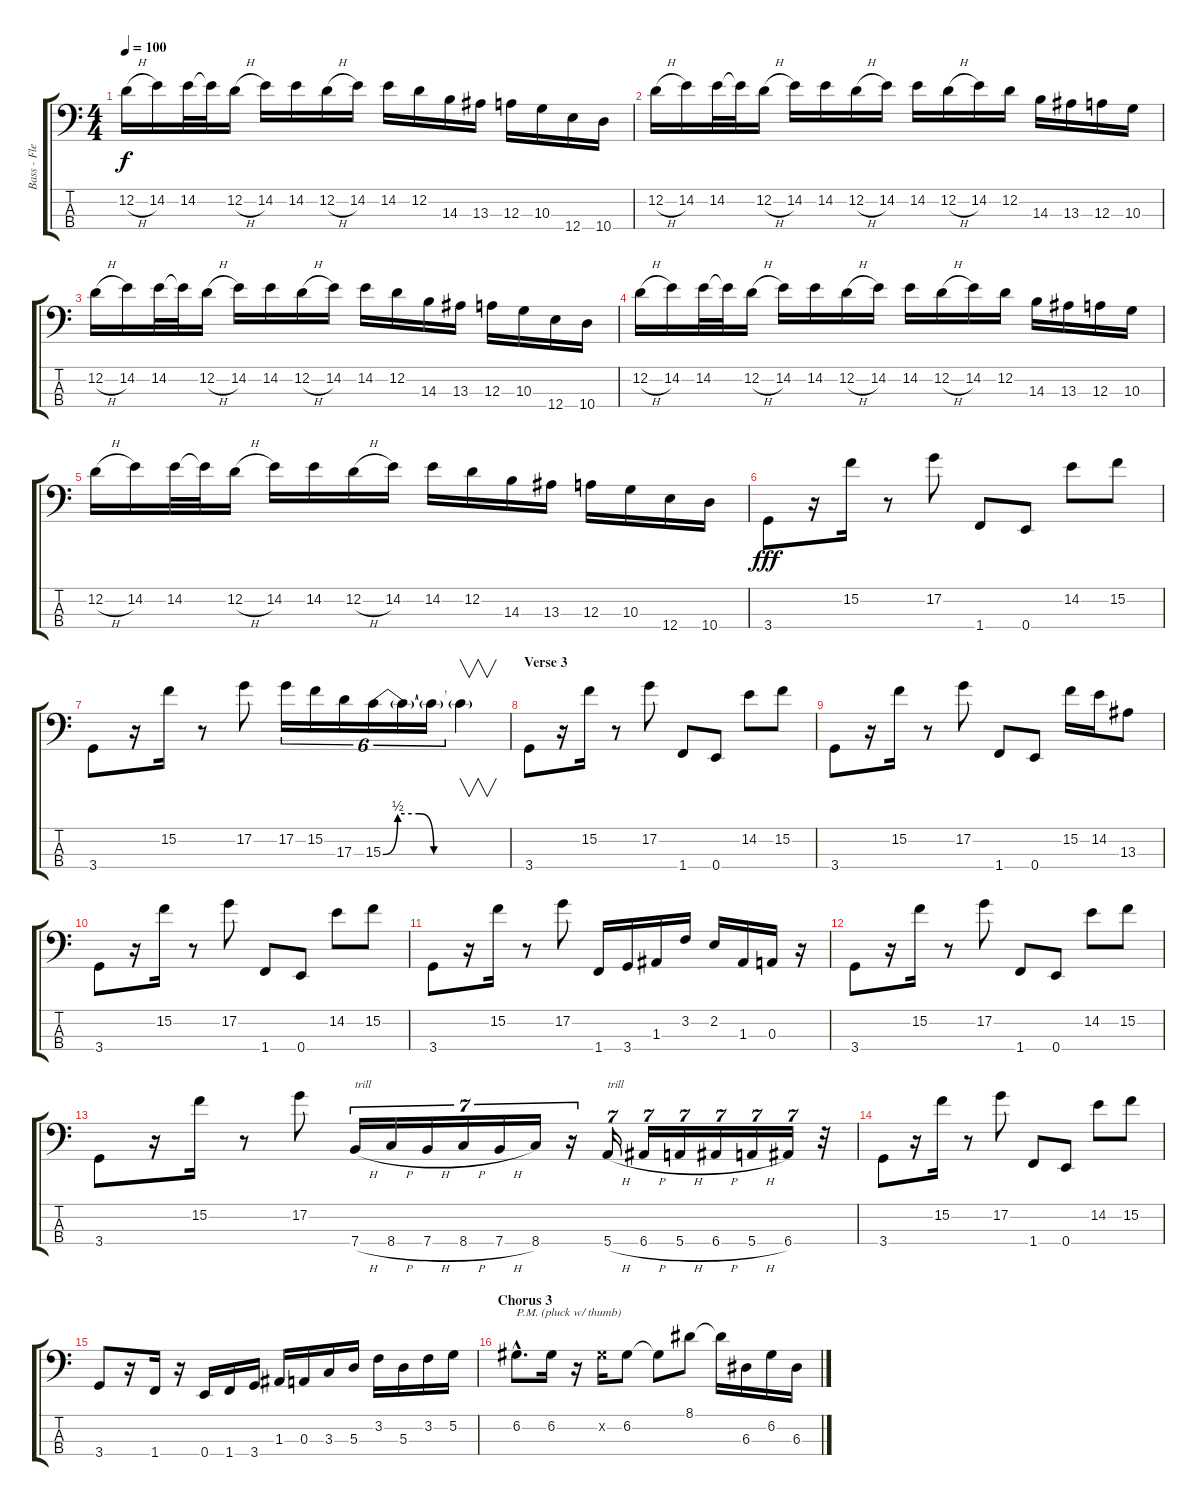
\track ("Bass - Flea" "Bass - Fle") {instrument electricbassfinger}
\staff {score tabs}
\tuning (G2 D2 A1 E1) {hide}
\ts (4 4)
\tempo 100
\clef f4
\ks c
12.2{h}.16{dy f} 14.2.16 14.2.32 14.2{t}.32 12.2{h}.16 14.2.16 14.2.16 12.2{h}.16 14.2.16 14.2.16 12.2.16 14.3.16 13.3.16 12.3.16 10.3.16 12.4.16 10.4.16 |
12.2{h}.16 14.2.16 14.2.32 14.2{t}.32 12.2{h}.16 14.2.16 14.2.16 12.2{h}.16 14.2.16 14.2.16 12.2{h}.16 14.2.16 12.2.16 14.3.16 13.3.16 12.3.16 10.3.16 |
12.2{h}.16 14.2.16 14.2.32 14.2{t}.32 12.2{h}.16 14.2.16 14.2.16 12.2{h}.16 14.2.16 14.2.16 12.2.16 14.3.16 13.3.16 12.3.16 10.3.16 12.4.16 10.4.16 |
12.2{h}.16 14.2.16 14.2.32 14.2{t}.32 12.2{h}.16 14.2.16 14.2.16 12.2{h}.16 14.2.16 14.2.16 12.2{h}.16 14.2.16 12.2.16 14.3.16 13.3.16 12.3.16 10.3.16 |
12.2{h}.16 14.2.16 14.2.32 14.2{t}.32 12.2{h}.16 14.2.16 14.2.16 12.2{h}.16 14.2.16 14.2.16 12.2.16 14.3.16 13.3.16 12.3.16 10.3.16 12.4.16 10.4.16 |
3.4.8{dy fff instrument electricbassfinger} r.16 15.2.16 r.8 17.2.8 1.4.8 0.4.8 14.2.8 15.2.8 |
3.4.8 r.16 15.2.16 r.8 17.2.8 17.2.16{tu (6 4)} 15.2.16{tu (6 4)} 17.3.16{tu (6 4)} 15.3{be (custom 0 0 7 2 17 2 24 0 60 0)}.16{tu (6 4)} 15.3{t}.16{tu (6 4)} 15.3{t}.16{tu (6 4)} 15.3{t}.4{v} |
\section ("" "Verse 3")
3.4.8 r.16 15.2.16 r.8 17.2.8 1.4.8 0.4.8 14.2.8 15.2.8 |
3.4.8 r.16 15.2.16 r.8 17.2.8 1.4.8 0.4.8 15.2.16 14.2.16 13.3.8 |
3.4.8 r.16 15.2.16 r.8 17.2.8 1.4.8 0.4.8 14.2.8 15.2.8 |
3.4.8 r.16 15.2.16 r.8 17.2.8 1.4.16 3.4.16 1.3.16 3.2.16 2.2.16 1.3.16 0.3.16 r.16 |
3.4.8 r.16 15.2.16 r.8 17.2.8 1.4.8 0.4.8 14.2.8 15.2.8 |
3.4.8 r.16 15.2.16 r.8 17.2.8 7.4{h}.16{tu (7 4) txt "trill"} 8.4{h}.16{tu (7 4)} 7.4{h}.16{tu (7 4)} 8.4{h}.16{tu (7 4)} 7.4{h}.16{tu (7 4)} 8.4.16{tu (7 4)} r.16{tu (7 4)} 5.4{h}.16{tu (7 4) txt "trill"} 6.4{h}.16{tu (7 4)} 5.4{h}.16{tu (7 4)} 6.4{h}.16{tu (7 4)} 5.4{h}.16{tu (7 4)} 6.4.16{tu (7 4)} r.32 |
3.4.8 r.16 15.2.16 r.8 17.2.8 1.4.8 0.4.8 14.2.8 15.2.8 |
3.4.8 r.16 1.4.16 r.16 0.4.16 1.4.16 3.4.16 1.3.16 0.3.16 3.3.16 5.3.16 3.2.16 5.3.16 3.2.16 5.2.16 |
\section ("" "Chorus 3")
6.2{hac}.8{d txt "P.M. (pluck w/ thumb)"} 6.2.16 r.16 6.2{x}.16 6.2.8 6.2{t}.8 8.1.8 8.1{t}.16 6.3.16 6.2.16 6.3.16
